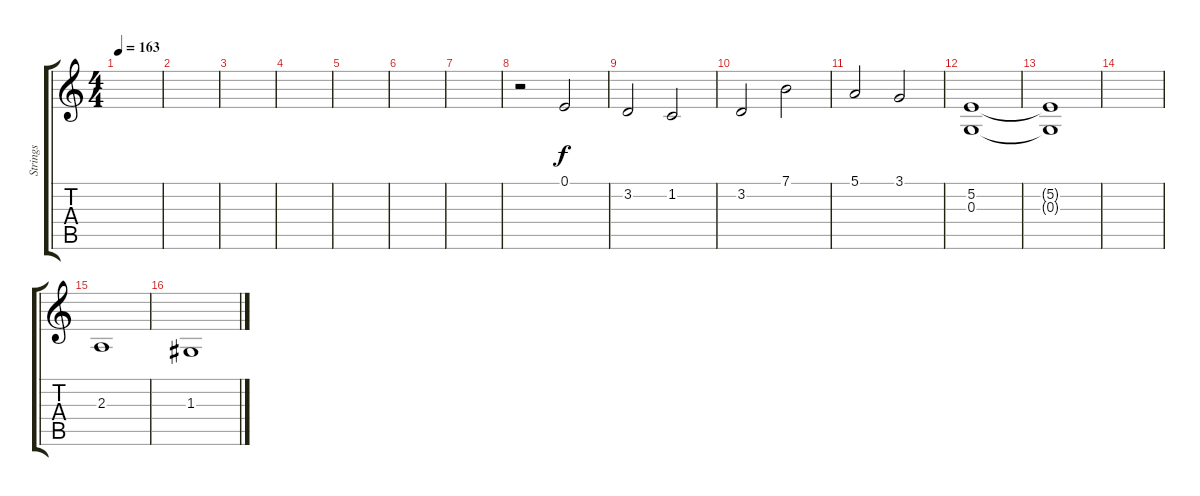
\track ("Strings" "Strings") {instrument stringensemble1}
\staff {score tabs}
\tuning (E4 B3 G3 D3 A2 E2) {hide}
\ts (4 4)
\tempo 163
\clef g2
\ks c
|
|
|
|
|
|
|
r.2 0.1.2 |
3.2.2 1.2.2 |
3.2.2 7.1.2 |
5.1.2 3.1.2 |
(5.2 0.3).1 |
(5.2{t} 0.3{t}).1 |
|
2.3.1 |
1.3.1
